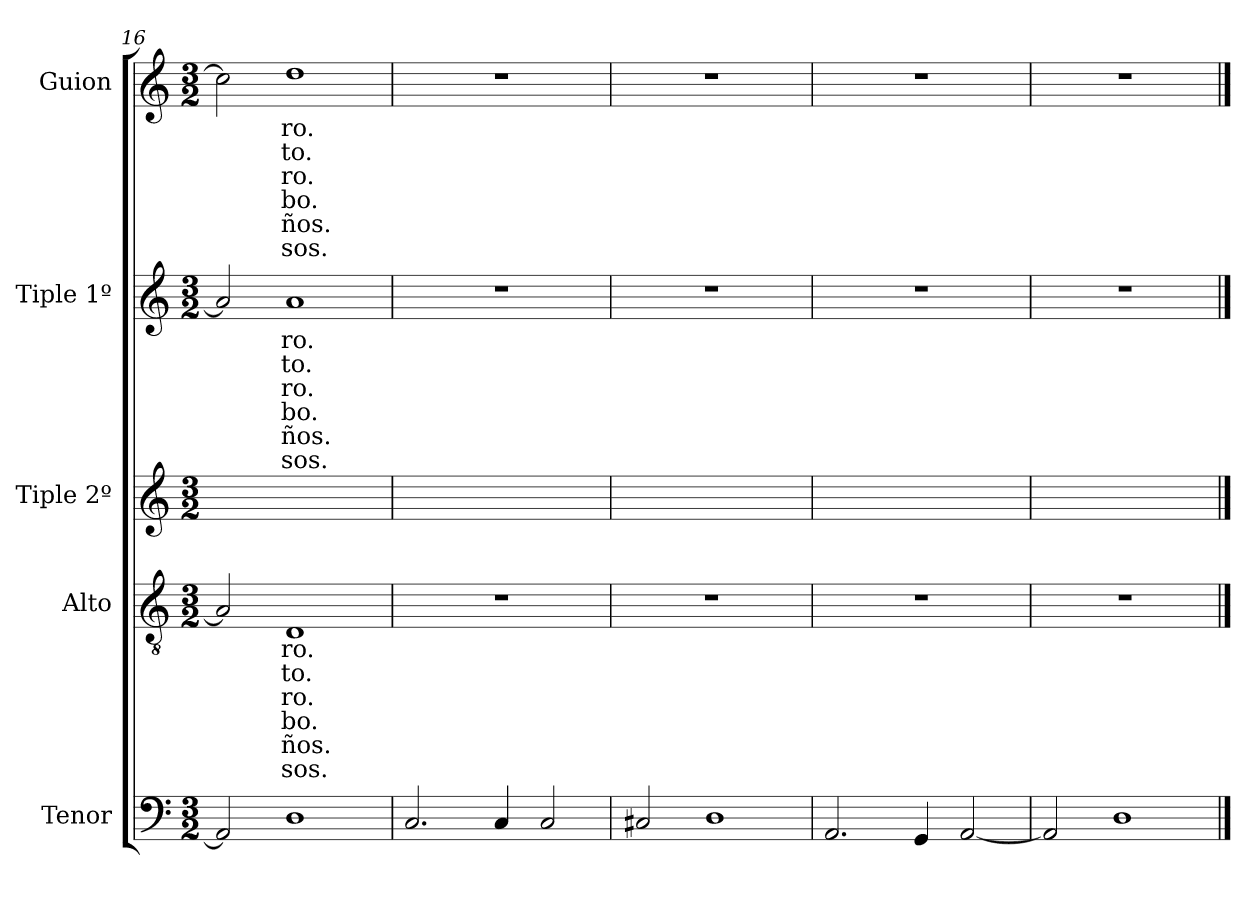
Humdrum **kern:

**kern	**kern	**text	**text	**text	**text	**text	**text	**kern	**kern	**text	**text	**text	**text	**text	**text	**kern	**text	**text	**text	**text	**text	**text
*part5	*part4	*part4	*part4	*part4	*part4	*part4	*part4	*part3	*part2	*part2	*part2	*part2	*part2	*part2	*part2	*part1	*part1	*part1	*part1	*part1	*part1	*part1
*staff5	*staff4	*staff4	*staff4	*staff4	*staff4	*staff4	*staff4	*staff3	*staff2	*staff2	*staff2	*staff2	*staff2	*staff2	*staff2	*staff1	*staff1	*staff1	*staff1	*staff1	*staff1	*staff1
*I"Tenor	*I"Alto	*	*	*	*	*	*	*I"Tiple 2º	*I"Tiple 1º	*	*	*	*	*	*	*I"Guion	*	*	*	*	*	*
*I'Tn.	*I'A.	*	*	*	*	*	*	*I'T. 2	*I'T. 1	*	*	*	*	*	*	*I'G.	*	*	*	*	*	*
*clefF4	*clefGv2	*	*	*	*	*	*	*clefG2	*clefG2	*	*	*	*	*	*	*clefG2	*	*	*	*	*	*
*M3/2	*M3/2	*	*	*	*	*	*	*M3/2	*M3/2	*	*	*	*	*	*	*M3/2	*	*	*	*	*	*
=16	=16	=16	=16	=16	=16	=16	=16	=16	=16	=16	=16	=16	=16	=16	=16	=16	=16	=16	=16	=16	=16	=16
2AA]	2A]	.	.	.	.	.	.	1.ryy	2a]	.	.	.	.	.	.	2cc#]	.	.	.	.	.	.
1D	1D	-ro.	-to.	-ro.	-bo.	-ños.	-sos.	.	1a	-ro.	-to.	-ro.	-bo.	-ños.	-sos.	1dd	-ro.	-to.	-ro.	-bo.	-ños.	-sos.
=17	=17	=17	=17	=17	=17	=17	=17	=17	=17	=17	=17	=17	=17	=17	=17	=17	=17	=17	=17	=17	=17	=17
2.C	1.r	.	.	.	.	.	.	1.ryy	1.r	.	.	.	.	.	.	1.r	.	.	.	.	.	.
4C	.	.	.	.	.	.	.	.	.	.	.	.	.	.	.	.	.	.	.	.	.	.
2C	.	.	.	.	.	.	.	.	.	.	.	.	.	.	.	.	.	.	.	.	.	.
=18	=18	=18	=18	=18	=18	=18	=18	=18	=18	=18	=18	=18	=18	=18	=18	=18	=18	=18	=18	=18	=18	=18
2C#X	1.r	.	.	.	.	.	.	1.ryy	1.r	.	.	.	.	.	.	1.r	.	.	.	.	.	.
1D	.	.	.	.	.	.	.	.	.	.	.	.	.	.	.	.	.	.	.	.	.	.
=19	=19	=19	=19	=19	=19	=19	=19	=19	=19	=19	=19	=19	=19	=19	=19	=19	=19	=19	=19	=19	=19	=19
2.AA	1.r	.	.	.	.	.	.	1.ryy	1.r	.	.	.	.	.	.	1.r	.	.	.	.	.	.
4GG	.	.	.	.	.	.	.	.	.	.	.	.	.	.	.	.	.	.	.	.	.	.
[2AA	.	.	.	.	.	.	.	.	.	.	.	.	.	.	.	.	.	.	.	.	.	.
=20	=20	=20	=20	=20	=20	=20	=20	=20	=20	=20	=20	=20	=20	=20	=20	=20	=20	=20	=20	=20	=20	=20
2AA]	1.r	.	.	.	.	.	.	1.ryy	1.r	.	.	.	.	.	.	1.r	.	.	.	.	.	.
1D	.	.	.	.	.	.	.	.	.	.	.	.	.	.	.	.	.	.	.	.	.	.
==	==	==	==	==	==	==	==	==	==	==	==	==	==	==	==	==	==	==	==	==	==	==
*-	*-	*-	*-	*-	*-	*-	*-	*-	*-	*-	*-	*-	*-	*-	*-	*-	*-	*-	*-	*-	*-	*-
